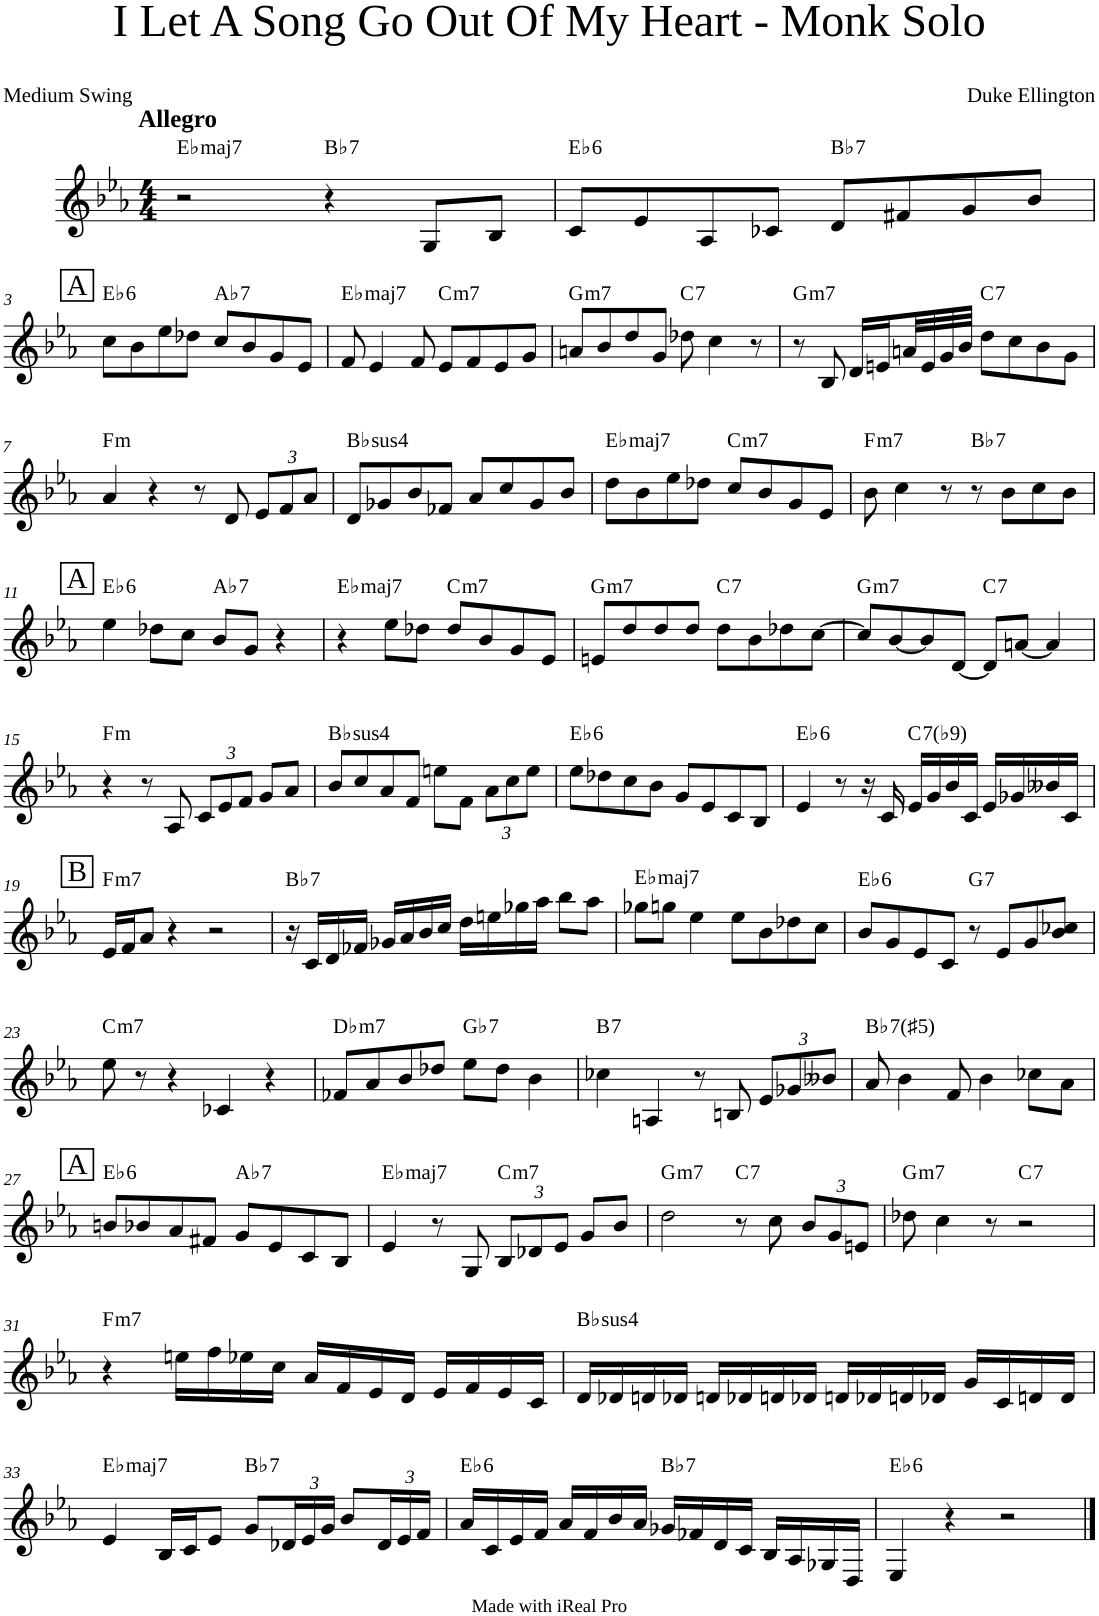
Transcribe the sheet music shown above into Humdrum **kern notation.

**kern	**harte
*part1	*part1
*staff1	*
*I"Lead sheet	*
*clefG2	*
*k[b-e-a-]	*
*M4/4	*
=1	=1
!LO:TX:a:B:t=Allegro	!LO:H:kt=maj7
2r	Eb:maj7
!	!LO:H:kt=7
4r	Bb:7
8G/L	.
8B-/J	.
=2	=2
!	!LO:H:kt=6
8c/L	Eb:maj6
8e-/	.
8A-/	.
8c-X/J	.
!	!LO:H:kt=7
8d/L	Bb:7
8f#X/	.
8g/	.
8b-/J	.
!!LO:LB:g=z
!!LO:REH:place=s1:a:cj:fs=14:t=A
=3	=3
!	!LO:H:kt=6
8cc\L	Eb:maj6
8b-\	.
8ee-\	.
8dd-X\J	.
!	!LO:H:kt=7
8cc/L	Ab:7
8b-/	.
8g/	.
8e-/J	.
=4	=4
!	!LO:H:kt=maj7
8f/	Eb:maj7
4e-/	.
8f/	.
!	!LO:H:kt=m7
8e-/L	C:min7
8f/	.
8e-/	.
8g/J	.
=5	=5
!	!LO:H:kt=m7
8an/L	G:min7
8b-/	.
8dd/	.
8g/J	.
!	!LO:H:kt=7
8dd-X\	C:7
4cc\	.
8r	.
=6	=6
!	!LO:H:kt=m7
8r	G:min7
8B-/	.
16d/LL	.
16en/	.
32an/L	.
32e/	.
32g/	.
32b-/JJJ	.
!	!LO:H:kt=7
8dd\L	C:7
8cc\	.
8b-\	.
8g\J	.
!!LO:LB:g=z
=7	=7
!	!LO:H:kt=m
4a-/	F:min
4r	.
8r	.
8d/	.
*Xbrackettup	*
12e-/L	.
12f/	.
12a-/J	.
=8	=8
!	!LO:H:kt=4
8d/L	Bb:sus4
8g-X/	.
8b-/	.
8f-X/J	.
8a-/L	.
8cc/	.
8g-/	.
8b-/J	.
=9	=9
!	!LO:H:kt=maj7
8dd\L	Eb:maj7
8b-\	.
8ee-\	.
8dd-X\J	.
!	!LO:H:kt=m7
8cc/L	C:min7
8b-/	.
8g/	.
8e-/J	.
=10	=10
!	!LO:H:kt=m7
8b-\	F:min7
4cc\	.
8r	.
!	!LO:H:kt=7
8r	Bb:7
8b-\L	.
8cc\	.
8b-\J	.
!!LO:LB:g=z
!!LO:REH:place=s1:a:cj:fs=14:t=A
=11	=11
!	!LO:H:kt=6
4ee-\	Eb:maj6
8dd-X\L	.
8cc\J	.
!	!LO:H:kt=7
8b-/L	Ab:7
8g/J	.
4r	.
=12	=12
!	!LO:H:kt=maj7
4r	Eb:maj7
8ee-\L	.
8dd-X\J	.
!	!LO:H:kt=m7
8dd-/L	C:min7
8b-/	.
8g/	.
8e-/J	.
=13	=13
!	!LO:H:kt=m7
8en/L	G:min7
8dd/	.
8dd/	.
8dd/J	.
!	!LO:H:kt=7
8dd\L	C:7
8b-\	.
8dd-X\	.
[8cc\J	.
=14	=14
!	!LO:H:kt=m7
8cc/L]	G:min7
[8b-/	.
8b-/]	.
[8d/J	.
!	!LO:H:kt=7
8d/L]	C:7
[8an/J	.
4a/]	.
!!LO:LB:g=z
=15	=15
!	!LO:H:kt=m
4r	F:min
8r	.
8A-/	.
12c/L	.
12e-/	.
12f/J	.
8g/L	.
8a-/J	.
=16	=16
!	!LO:H:kt=4
8b-/L	Bb:sus4
8cc/	.
8a-/	.
8f/J	.
8een\L	.
8f\J	.
12a-\L	.
12cc\	.
12ee\J	.
=17	=17
!	!LO:H:kt=6
8ee-\L	Eb:maj6
8dd-X\	.
8cc\	.
8b-\J	.
8g/L	.
8e-/	.
8c/	.
8B-/J	.
=18	=18
!	!LO:H:kt=6
4e-/	Eb:maj6
8r	.
16r	.
16c/	.
!	!LO:H:kt=7
16e-/LL	C:7(b9)
16g/	.
16b-/	.
16c/JJ	.
16e-/LL	.
16g-X/	.
16b--X/	.
16c/JJ	.
!!LO:LB:g=z
!!LO:REH:place=s1:a:cj:fs=14:t=B
=19	=19
!	!LO:H:kt=m7
16e-/LL	F:min7
16f/J	.
8a-/J	.
4r	.
2r	.
=20	=20
!	!LO:H:kt=7
16r	Bb:7
16c/LL	.
16d/	.
16f-X/JJ	.
16g-X/LL	.
16a-/	.
16b-/	.
16cc/JJ	.
16dd\LL	.
16een\	.
16gg-X\	.
16aa-\JJ	.
8bb-\L	.
8aa-\J	.
=21	=21
!	!LO:H:kt=maj7
8gg-X\L	Eb:maj7
8ggn\J	.
4ee-\	.
8ee-\L	.
8b-\	.
8dd-X\	.
8cc\J	.
=22	=22
!	!LO:H:kt=6
8b-/L	Eb:maj6
8g/	.
8e-/	.
8c/J	.
!	!LO:H:kt=7
8r	G:7
8e-/L	.
8g/	.
8b-/ 8cc-X/J	.
!!LO:LB:g=z
=23	=23
!	!LO:H:kt=m7
8ee-\	C:min7
8r	.
4r	.
4c-X/	.
4r	.
=24	=24
!	!LO:H:kt=m7
8f-X/L	Db:min7
8a-/	.
8b-/	.
8dd-X/J	.
!	!LO:H:kt=7
8ee-\L	Gb:7
8dd-\J	.
4b-\	.
=25	=25
!	!LO:H:kt=7
4cc-X\	B:7
4An/	.
8r	.
8Bn/	.
12e-/L	.
12g-X/	.
12b--X/J	.
=26	=26
!	!LO:H:kt=7
8a-/	Bb:(3,#5,b7)
4b-\	.
8f/	.
4b-\	.
8cc-X\L	.
8a-\J	.
!!LO:LB:g=z
!!LO:REH:place=s1:a:cj:fs=14:t=A
=27	=27
!	!LO:H:kt=6
8bn/L	Eb:maj6
8b-X/	.
8a-/	.
8f#X/J	.
!	!LO:H:kt=7
8g/L	Ab:7
8e-/	.
8c/	.
8B-/J	.
=28	=28
!	!LO:H:kt=maj7
4e-/	Eb:maj7
8r	.
8G/	.
!	!LO:H:kt=m7
12B-/L	C:min7
12d-X/	.
12e-/J	.
8g/L	.
8b-/J	.
=29	=29
!	!LO:H:kt=m7
2dd\	G:min7
!	!LO:H:kt=7
8r	C:7
8cc\	.
12b-/L	.
12g/	.
12en/J	.
=30	=30
!	!LO:H:kt=m7
8dd-X\	G:min7
4cc\	.
8r	.
!	!LO:H:kt=7
2r	C:7
!!LO:LB:g=z
=31	=31
!	!LO:H:kt=m7
4r	F:min7
16een\LL	.
16ff\	.
16ee-X\	.
16cc\JJ	.
16a-/LL	.
16f/	.
16e-/	.
16d/JJ	.
16e-/LL	.
16f/	.
16e-/	.
16c/JJ	.
=32	=32
!	!LO:H:kt=4
16d/LL	Bb:sus4
16d-X/	.
16dn/	.
16d-X/JJ	.
16dn/LL	.
16d-X/	.
16dn/	.
16d-X/JJ	.
16dn/LL	.
16d-X/	.
16dn/	.
16d-X/JJ	.
16g/LL	.
16c/	.
16dn/	.
16d/JJ	.
!!LO:LB:g=z
=33	=33
!	!LO:H:kt=maj7
4e-/	Eb:maj7
16B-/LL	.
16c/J	.
8e-/J	.
!	!LO:H:kt=7
8g/L	Bb:7
24d-X/L	.
24e-/	.
24g/JJ	.
8b-/L	.
24d-/L	.
24e-/	.
24f/JJ	.
=34	=34
!	!LO:H:kt=6
16a-/LL	Eb:maj6
16c/	.
16e-/	.
16f/JJ	.
16a-/LL	.
16f/	.
16b-/	.
16a-/JJ	.
!	!LO:H:kt=7
16g-X/LL	Bb:7
16f-X/	.
16d/	.
16c/JJ	.
16B-/LL	.
16A-/	.
16G-X/	.
16D/JJ	.
=35	=35
!	!LO:H:kt=6
4E-/	Eb:maj6
4r	.
2r	.
==	==
*-	*-
